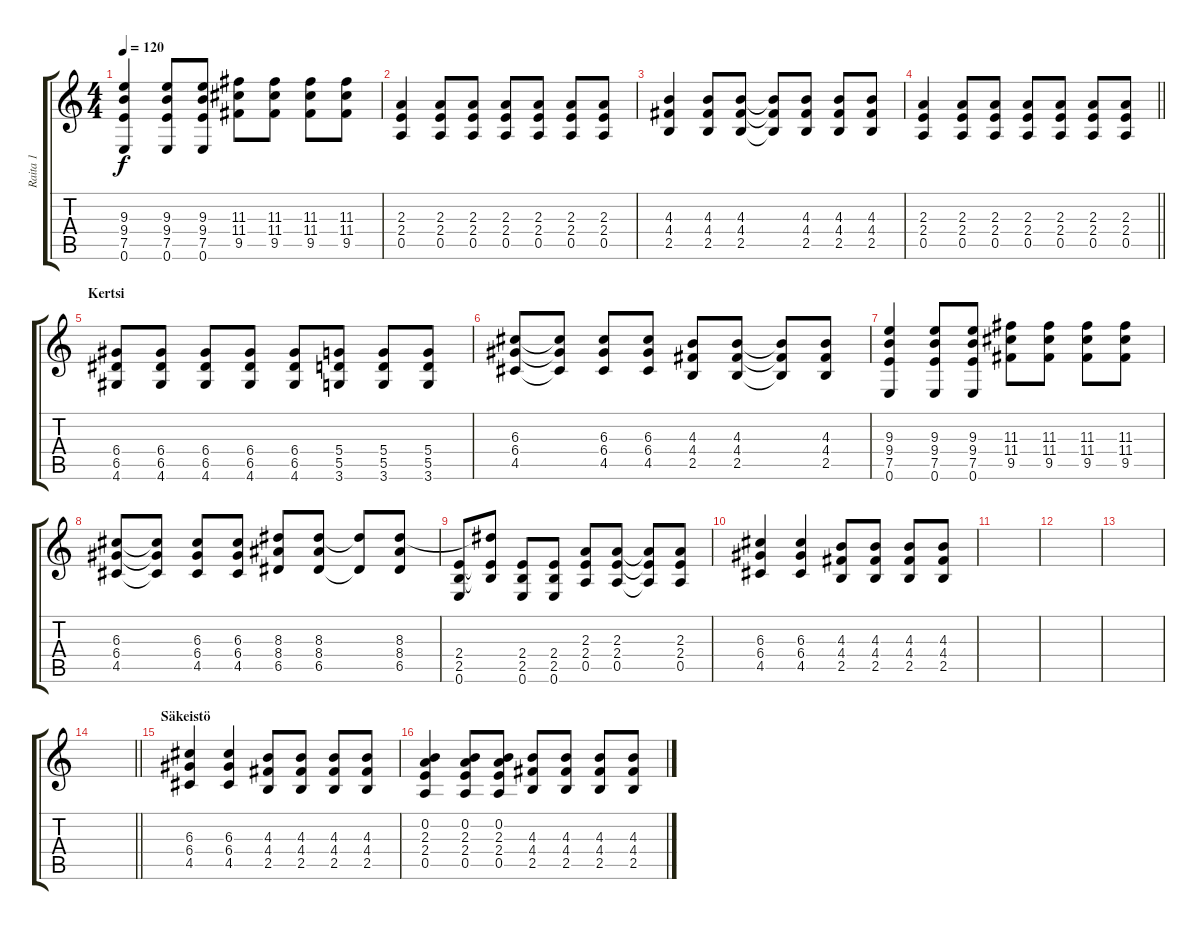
\track ("Raita 1" "Raita 1") {instrument overdrivenguitar}
\staff {score tabs}
\tuning (E4 B3 G3 D3 A2 E2) {hide}
\ts (4 4)
\tempo 120
\clef g2
\ks c
(9.3 9.4 7.5 0.6).4{dy f} (9.3 9.4 7.5 0.6).8 (9.3 9.4 7.5 0.6).8 (11.3 11.4 9.5).8 (11.3 11.4 9.5).8 (11.3 11.4 9.5).8 (11.3 11.4 9.5).8 |
(2.3 2.4 0.5).4 (2.3 2.4 0.5).8 (2.3 2.4 0.5).8 (2.3 2.4 0.5).8 (2.3 2.4 0.5).8 (2.3 2.4 0.5).8 (2.3 2.4 0.5).8 |
(4.3 4.4 2.5).4 (4.3 4.4 2.5).8 (4.3 4.4 2.5).8 (4.3{t} 4.4{t} 2.5{t}).8 (4.3 4.4 2.5).8 (4.3 4.4 2.5).8 (4.3 4.4 2.5).8 |
\barLineRight lightlight
(2.3 2.4 0.5).4 (2.3 2.4 0.5).8 (2.3 2.4 0.5).8 (2.3 2.4 0.5).8 (2.3 2.4 0.5).8 (2.3 2.4 0.5).8 (2.3 2.4 0.5).8 |
\section ("" "Kertsi")
(6.4 6.5 4.6).8 (6.4 6.5 4.6).8 (6.4 6.5 4.6).8 (6.4 6.5 4.6).8 (6.4 6.5 4.6).8 (5.4 5.5 3.6).8 (5.4 5.5 3.6).8 (5.4 5.5 3.6).8 |
(6.3 6.4 4.5).8 (6.3{t} 6.4{t} 4.5{t}).8 (6.3 6.4 4.5).8 (6.3 6.4 4.5).8 (4.3 4.4 2.5).8 (4.3 4.4 2.5).8 (4.3{t} 4.4{t} 2.5{t}).8 (4.3 4.4 2.5).8 |
(9.3 9.4 7.5 0.6).4 (9.3 9.4 7.5 0.6).8 (9.3 9.4 7.5 0.6).8 (11.3 11.4 9.5).8 (11.3 11.4 9.5).8 (11.3 11.4 9.5).8 (11.3 11.4 9.5).8 |
(6.3 6.4 4.5).8 (6.3{t} 6.4{t} 4.5{t}).8 (6.3 6.4 4.5).8 (6.3 6.4 4.5).8 (8.3 8.4 6.5).8 (8.3 8.4 6.5).8 (8.3{t} 6.5{t}).8 (8.3 8.4 6.5).8 |
(2.4 2.5 0.6).8 (8.3{t} 2.4{t} 2.5{t}).8 (2.4 2.5 0.6).8 (2.4 2.5 0.6).8 (2.3 2.4 0.5).8 (2.3 2.4 0.5).8 (2.3{t} 2.4{t} 0.5{t}).8 (2.3 2.4 0.5).8 |
(6.3 6.4 4.5).4{instrument electricguitarclean} (6.3 6.4 4.5).4 (4.3 4.4 2.5).8 (4.3 4.4 2.5).8 (4.3 4.4 2.5).8 (4.3 4.4 2.5).8 |
|
|
|
\barLineRight lightlight
|
\section ("" "Säkeistö")
(6.3 6.4 4.5).4{instrument electricguitarclean} (6.3 6.4 4.5).4 (4.3 4.4 2.5).8 (4.3 4.4 2.5).8 (4.3 4.4 2.5).8 (4.3 4.4 2.5).8 |
(0.2 2.3 2.4 0.5).4 (0.2 2.3 2.4 0.5).8 (0.2 2.3 2.4 0.5).8 (4.3 4.4 2.5).8 (4.3 4.4 2.5).8 (4.3 4.4 2.5).8 (4.3 4.4 2.5).8
